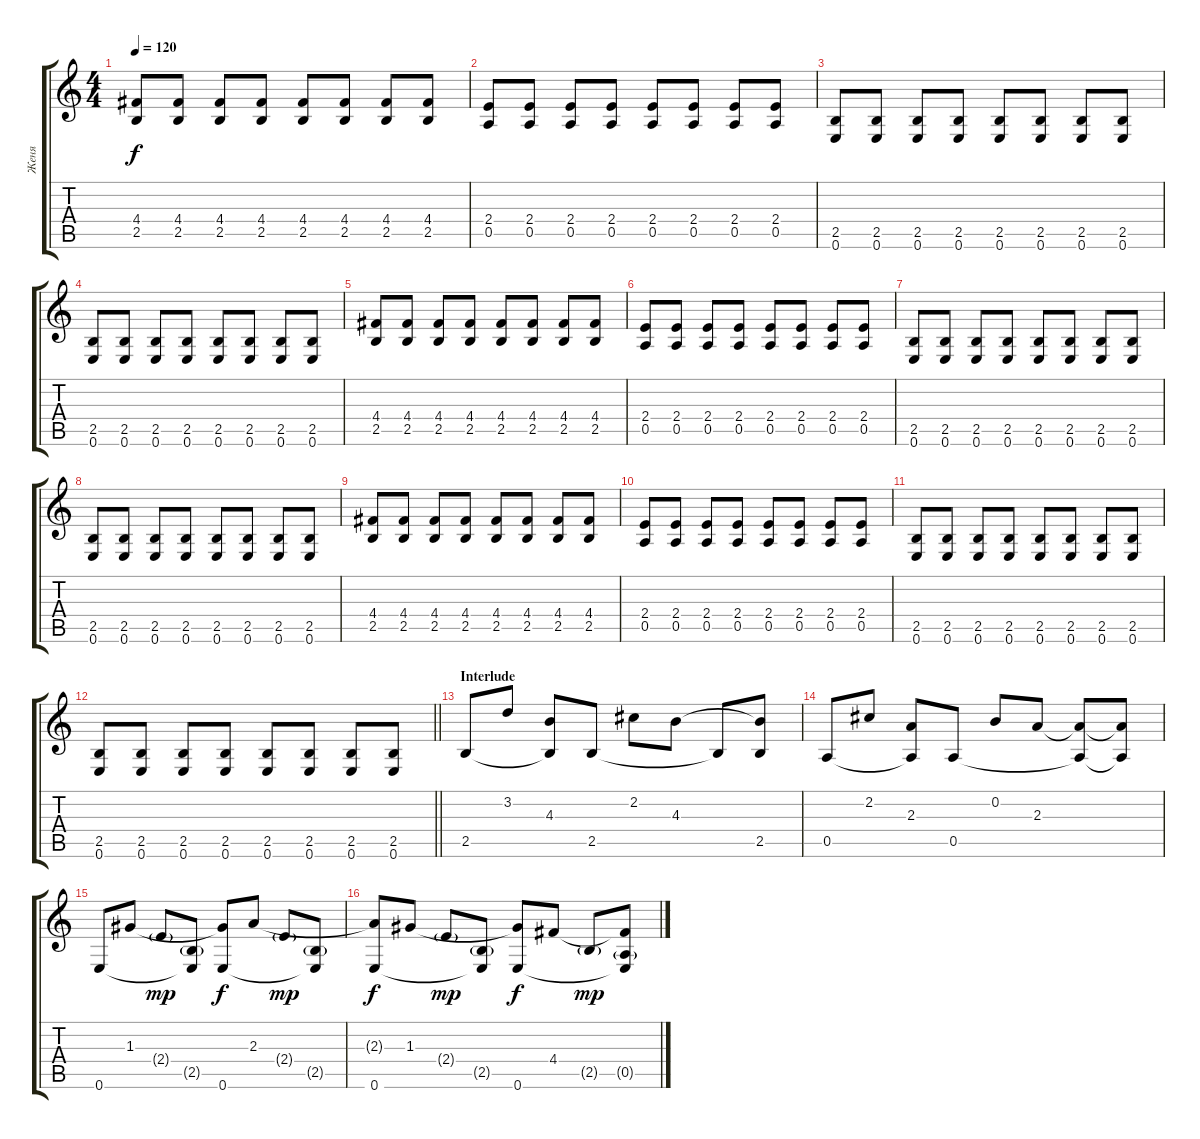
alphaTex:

\track ("Женя" "Женя") {instrument distortionguitar}
\staff {score tabs}
\tuning (E4 B3 G3 D3 A2 E2) {hide}
\ts (4 4)
\tempo 120
\clef g2
\ks c
(4.4 2.5).8{dy f} (4.4 2.5).8 (4.4 2.5).8 (4.4 2.5).8 (4.4 2.5).8 (4.4 2.5).8 (4.4 2.5).8 (4.4 2.5).8 |
(2.4 0.5).8 (2.4 0.5).8 (2.4 0.5).8 (2.4 0.5).8 (2.4 0.5).8 (2.4 0.5).8 (2.4 0.5).8 (2.4 0.5).8 |
(2.5 0.6).8 (2.5 0.6).8 (2.5 0.6).8 (2.5 0.6).8 (2.5 0.6).8 (2.5 0.6).8 (2.5 0.6).8 (2.5 0.6).8 |
(2.5 0.6).8 (2.5 0.6).8 (2.5 0.6).8 (2.5 0.6).8 (2.5 0.6).8 (2.5 0.6).8 (2.5 0.6).8 (2.5 0.6).8 |
(4.4 2.5).8 (4.4 2.5).8 (4.4 2.5).8 (4.4 2.5).8 (4.4 2.5).8 (4.4 2.5).8 (4.4 2.5).8 (4.4 2.5).8 |
(2.4 0.5).8 (2.4 0.5).8 (2.4 0.5).8 (2.4 0.5).8 (2.4 0.5).8 (2.4 0.5).8 (2.4 0.5).8 (2.4 0.5).8 |
(2.5 0.6).8 (2.5 0.6).8 (2.5 0.6).8 (2.5 0.6).8 (2.5 0.6).8 (2.5 0.6).8 (2.5 0.6).8 (2.5 0.6).8 |
(2.5 0.6).8 (2.5 0.6).8 (2.5 0.6).8 (2.5 0.6).8 (2.5 0.6).8 (2.5 0.6).8 (2.5 0.6).8 (2.5 0.6).8 |
(4.4 2.5).8 (4.4 2.5).8 (4.4 2.5).8 (4.4 2.5).8 (4.4 2.5).8 (4.4 2.5).8 (4.4 2.5).8 (4.4 2.5).8 |
(2.4 0.5).8 (2.4 0.5).8 (2.4 0.5).8 (2.4 0.5).8 (2.4 0.5).8 (2.4 0.5).8 (2.4 0.5).8 (2.4 0.5).8 |
(2.5 0.6).8 (2.5 0.6).8 (2.5 0.6).8 (2.5 0.6).8 (2.5 0.6).8 (2.5 0.6).8 (2.5 0.6).8 (2.5 0.6).8 |
\barLineRight lightlight
(2.5 0.6).8 (2.5 0.6).8 (2.5 0.6).8 (2.5 0.6).8 (2.5 0.6).8 (2.5 0.6).8 (2.5 0.6).8 (2.5 0.6).8 |
\section ("" "Interlude")
2.5.8{instrument electricguitarclean} 3.2.8{instrument electricguitarclean} (4.3 2.5{t}).8{instrument electricguitarclean} 2.5.8{instrument electricguitarclean} 2.2.8{instrument electricguitarclean} 4.3.8{instrument electricguitarclean} 2.5{t}.8 (4.3{t} 2.5).8 |
0.5.8{instrument electricguitarclean} 2.2.8{instrument electricguitarclean} (2.3 0.5{t}).8{instrument electricguitarclean} 0.5.8{instrument electricguitarclean} 0.2.8{instrument electricguitarclean} 2.3.8{instrument electricguitarclean} (2.3{t} 0.5{t}).8 (2.3{t} 0.5{t}).8 |
0.6.8{instrument electricguitarclean} 1.3.8{instrument electricguitarclean} 2.4{g}.8{dy mp instrument electricguitarclean} (2.5{g} 0.6{t}).8{instrument electricguitarclean} (1.3{t} 0.6).8{dy f instrument electricguitarclean} 2.3.8{instrument electricguitarclean} 2.4{g}.8{dy mp instrument electricguitarclean} (2.5{g} 0.6{t}).8{instrument electricguitarclean} |
(2.3{t} 0.6).8{dy f instrument electricguitarclean} 1.3.8{instrument electricguitarclean} 2.4{g}.8{dy mp instrument electricguitarclean} (2.5{g} 0.6{t}).8{instrument electricguitarclean} (1.3{t} 0.6).8{dy f instrument electricguitarclean} 4.4.8{instrument electricguitarclean} 2.5{g}.8{dy mp instrument electricguitarclean} (4.4{t} 0.5{g} 0.6{t}).8{instrument electricguitarclean}
